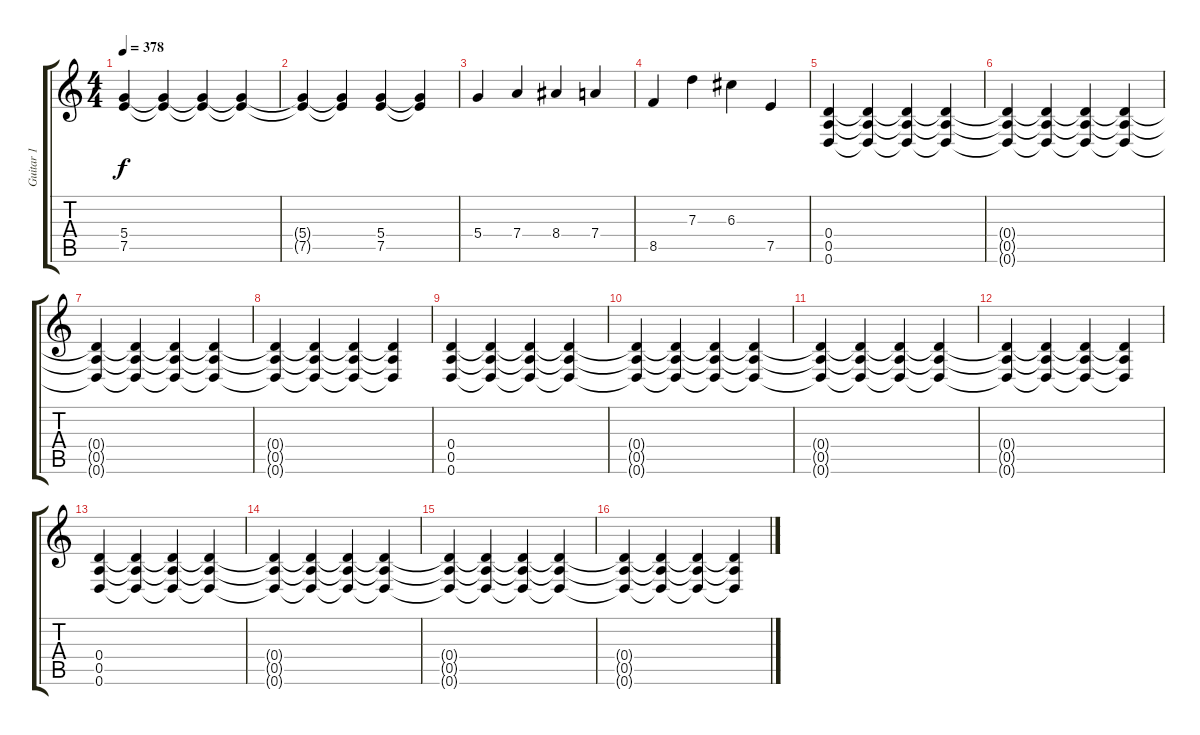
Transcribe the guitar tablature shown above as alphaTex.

\track ("Guitar 1" "Guitar 1") {instrument distortionguitar}
\staff {score tabs}
\tuning (E4 B3 G3 D3 A2 D2) {hide}
\ts (4 4)
\tempo 378
\clef g2
\ks c
(5.4 7.5).4{dy f} (5.4{t} 7.5{t}).4 (5.4{t} 7.5{t}).4 (5.4{t} 7.5{t}).4 |
(5.4{t} 7.5{t}).4 (5.4{t} 7.5{t}).4 (5.4 7.5).4 (5.4{t} 7.5{t}).4 |
5.4.4 7.4.4 8.4.4 7.4.4 |
8.5.4 7.3.4 6.3.4 7.5.4 |
(0.4 0.5 0.6).4 (0.4{t} 0.5{t} 0.6{t}).4 (0.4{t} 0.5{t} 0.6{t}).4 (0.4{t} 0.5{t} 0.6{t}).4 |
(0.4{t} 0.5{t} 0.6{t}).4 (0.4{t} 0.5{t} 0.6{t}).4 (0.4{t} 0.5{t} 0.6{t}).4 (0.4{t} 0.5{t} 0.6{t}).4 |
(0.4{t} 0.5{t} 0.6{t}).4 (0.4{t} 0.5{t} 0.6{t}).4 (0.4{t} 0.5{t} 0.6{t}).4 (0.4{t} 0.5{t} 0.6{t}).4 |
(0.4{t} 0.5{t} 0.6{t}).4 (0.4{t} 0.5{t} 0.6{t}).4 (0.4{t} 0.5{t} 0.6{t}).4 (0.4{t} 0.5{t} 0.6{t}).4 |
(0.4 0.5 0.6).4 (0.4{t} 0.5{t} 0.6{t}).4 (0.4{t} 0.5{t} 0.6{t}).4 (0.4{t} 0.5{t} 0.6{t}).4 |
(0.4{t} 0.5{t} 0.6{t}).4 (0.4{t} 0.5{t} 0.6{t}).4 (0.4{t} 0.5{t} 0.6{t}).4 (0.4{t} 0.5{t} 0.6{t}).4 |
(0.4{t} 0.5{t} 0.6{t}).4 (0.4{t} 0.5{t} 0.6{t}).4 (0.4{t} 0.5{t} 0.6{t}).4 (0.4{t} 0.5{t} 0.6{t}).4 |
(0.4{t} 0.5{t} 0.6{t}).4 (0.4{t} 0.5{t} 0.6{t}).4 (0.4{t} 0.5{t} 0.6{t}).4 (0.4{t} 0.5{t} 0.6{t}).4 |
(0.4 0.5 0.6).4 (0.4{t} 0.5{t} 0.6{t}).4 (0.4{t} 0.5{t} 0.6{t}).4 (0.4{t} 0.5{t} 0.6{t}).4 |
(0.4{t} 0.5{t} 0.6{t}).4 (0.4{t} 0.5{t} 0.6{t}).4 (0.4{t} 0.5{t} 0.6{t}).4 (0.4{t} 0.5{t} 0.6{t}).4 |
(0.4{t} 0.5{t} 0.6{t}).4 (0.4{t} 0.5{t} 0.6{t}).4 (0.4{t} 0.5{t} 0.6{t}).4 (0.4{t} 0.5{t} 0.6{t}).4 |
(0.4{t} 0.5{t} 0.6{t}).4 (0.4{t} 0.5{t} 0.6{t}).4 (0.4{t} 0.5{t} 0.6{t}).4 (0.4{t} 0.5{t} 0.6{t}).4
